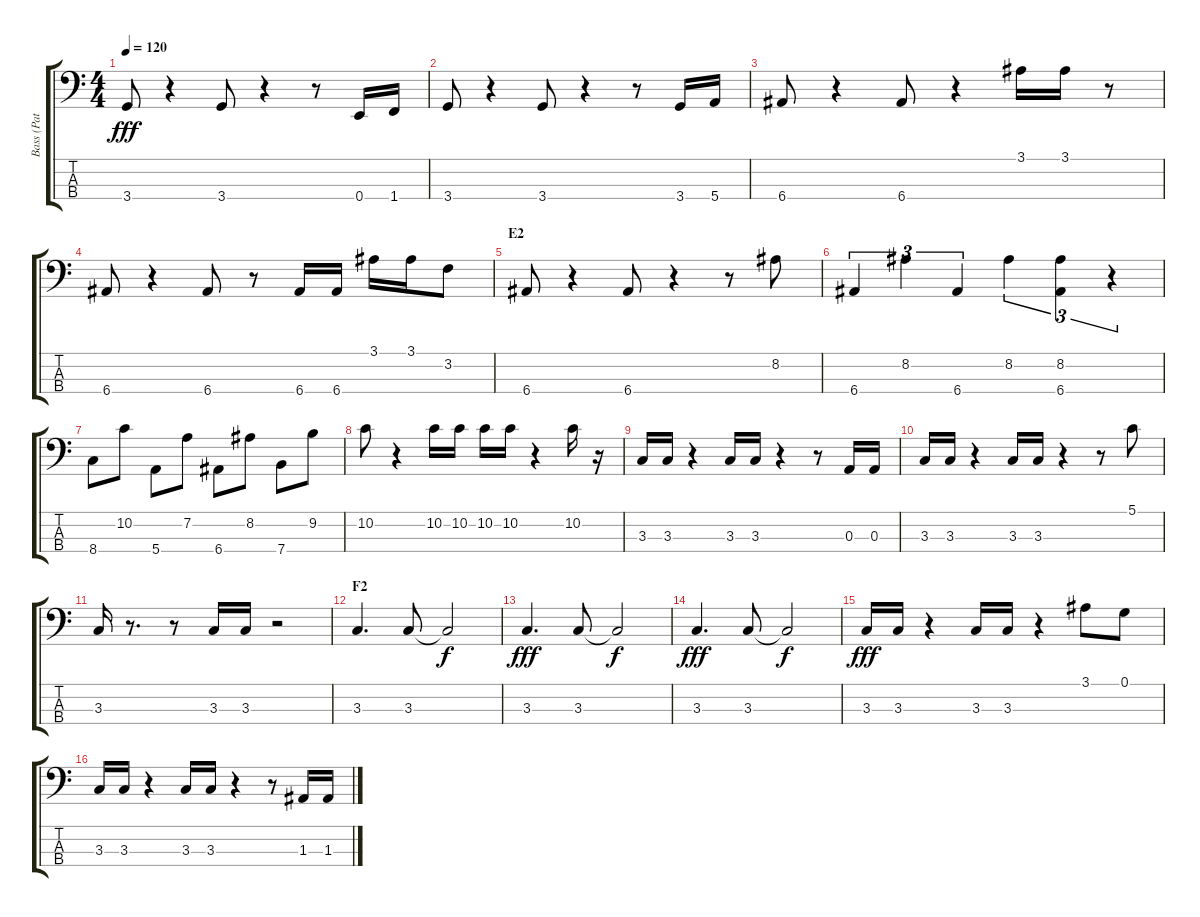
\track ("Bass (Pat O'Hearn)" "Bass (Pat ") {instrument fretlessbass}
\staff {score tabs}
\tuning (G2 D2 A1 E1) {hide}
\ts (4 4)
\tempo 120
\clef f4
\ks c
3.4.8{dy fff} r.4 3.4.8 r.4 r.8 0.4.16 1.4.16 |
3.4.8 r.4 3.4.8 r.4 r.8 3.4.16 5.4.16 |
6.4.8 r.4 6.4.8 r.4 3.1.16 3.1.16 r.8 |
6.4.8 r.4 6.4.8 r.8 6.4.16 6.4.16 3.1.16 3.1.16 3.2.8 |
\section ("" "E2")
6.4.8 r.4 6.4.8 r.4 r.8 8.2.8 |
6.4.4{tu (3 2)} 8.2.4{tu (3 2)} 6.4.4{tu (3 2)} 8.2.4{tu (3 2)} (8.2 6.4).4{tu (3 2)} r.4{tu (3 2)} |
8.4.8 10.2.8 5.4.8 7.2.8 6.4.8 8.2.8 7.4.8 9.2.8 |
10.2.8 r.4 10.2.16 10.2.16 10.2.16 10.2.16 r.4 10.2.16 r.16 |
3.3.16 3.3.16 r.4 3.3.16 3.3.16 r.4 r.8 0.3.16 0.3.16 |
3.3.16 3.3.16 r.4 3.3.16 3.3.16 r.4 r.8 5.1.8 |
3.3.16 r.8{d} r.8 3.3.16 3.3.16 r.2 |
\section ("" "F2")
3.3.4{d} 3.3.8 3.3{t}.2{dy f} |
3.3.4{d dy fff} 3.3.8 3.3{t}.2{dy f} |
3.3.4{d dy fff} 3.3.8 3.3{t}.2{dy f} |
3.3.16{dy fff} 3.3.16 r.4 3.3.16 3.3.16 r.4 3.1.8 0.1.8 |
3.3.16 3.3.16 r.4 3.3.16 3.3.16 r.4 r.8 1.3.16 1.3.16
